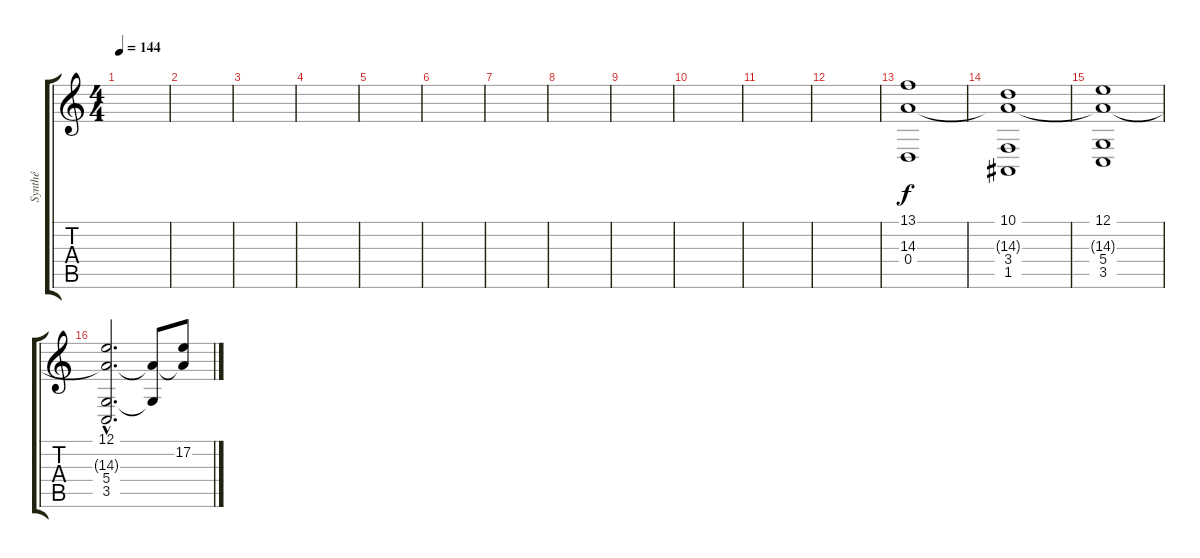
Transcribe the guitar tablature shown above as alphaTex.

\track ("Synthé" "Synthé") {instrument synthstrings2}
\staff {score tabs}
\tuning (E4 B3 G3 D3 A2 E2) {hide}
\ts (4 4)
\tempo 144
\clef g2
\ks c
|
|
|
|
|
|
|
|
|
|
|
|
(13.1 14.3 0.4).1 |
(10.1 14.3{t} 3.4 1.5).1 |
(12.1 14.3{t} 5.4 3.5).1 |
(12.1{hac} 14.3{hac t} 5.4{hac} 3.5{hac}).2{d} (14.3{t} 5.4{t}).8 (17.2 14.3{t}).8
